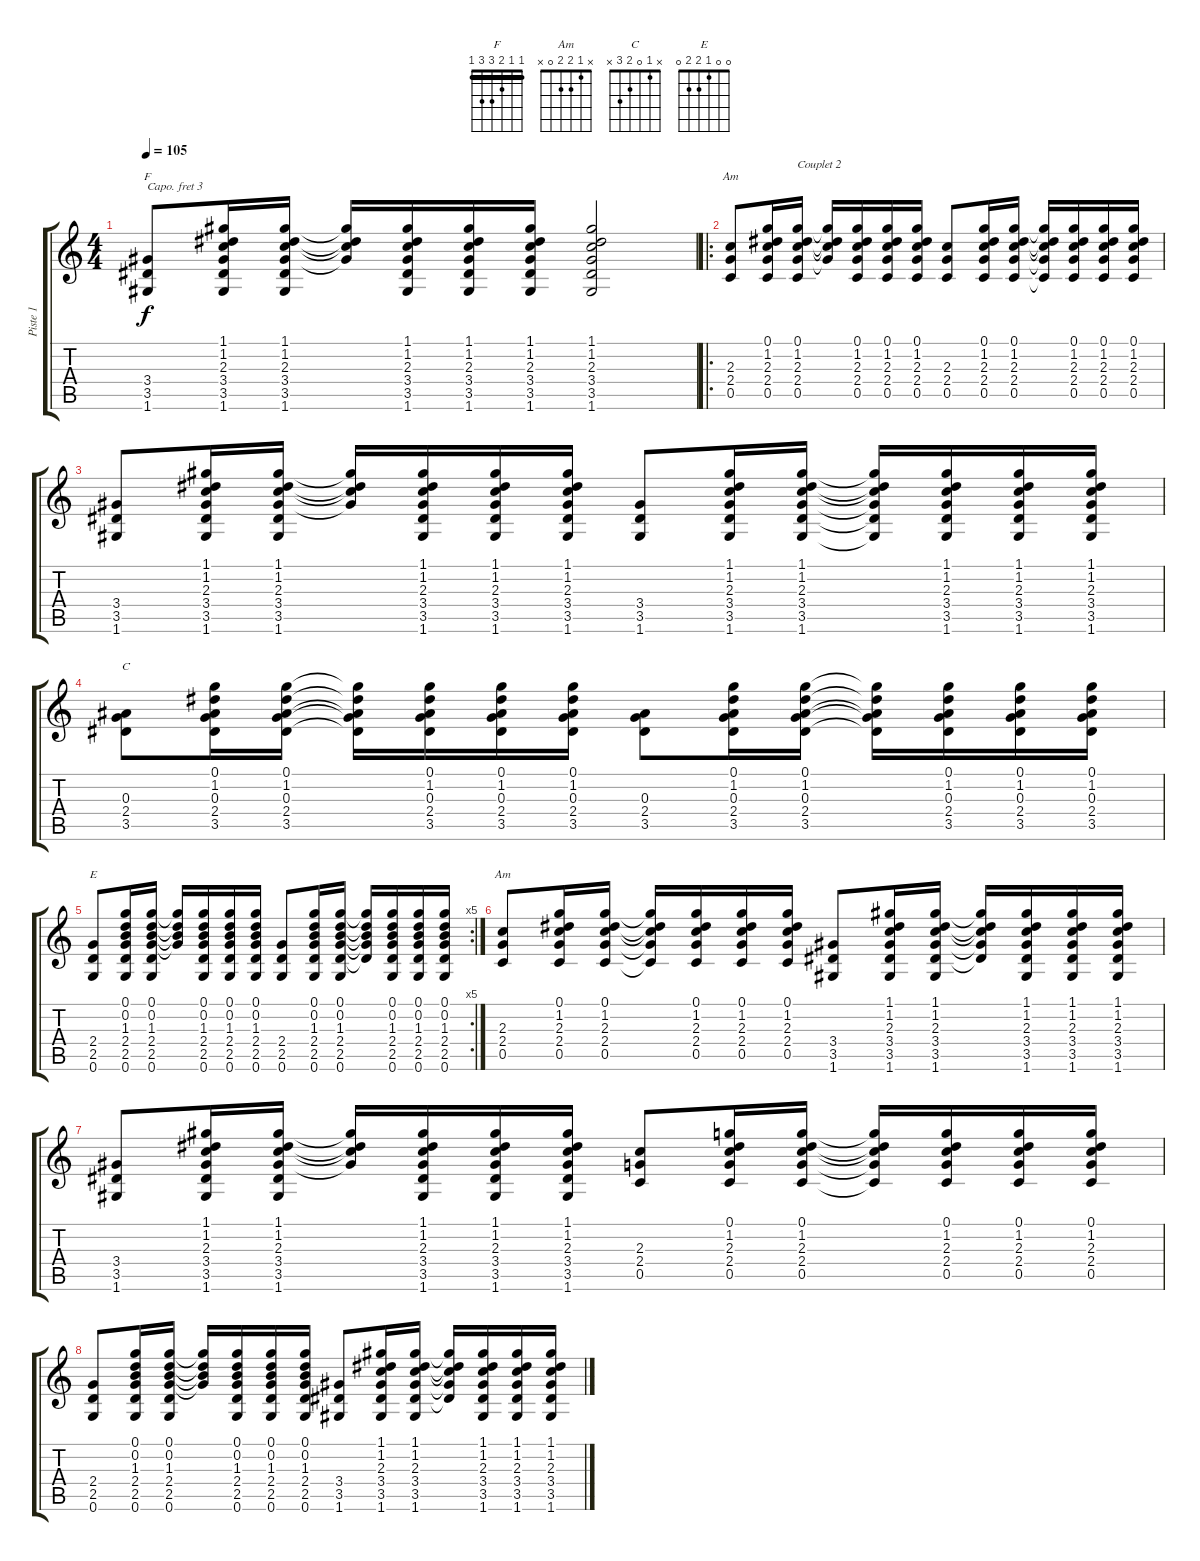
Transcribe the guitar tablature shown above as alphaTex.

\track ("Piste 1" "Piste 1") {instrument acousticguitarnylon}
\staff {score tabs}
\capo 3
\tuning (E4 B3 G3 D3 A2 E2) {hide}
\chord ("F" 1 1 2 3 3 1) {barre 1}
\chord ("Am" 0 1 2 2 0 x)
\chord ("C" x 1 0 2 3 x)
\chord ("E" 0 0 1 2 2 0)
\chord ("Am" x 1 2 2 0 x)
\ts (4 4)
\tempo 105
\clef g2
\ks c
(3.4 3.5 1.6).8{ch "F" dy f} (1.1 1.2 2.3 3.4 3.5 1.6).16 (1.1 1.2 2.3 3.4 3.5 1.6).16 (1.1{t} 1.2{t} 2.3{t} 3.4{t}).16 (1.1 1.2 2.3 3.4 3.5 1.6).16 (1.1 1.2 2.3 3.4 3.5 1.6).16 (1.1 1.2 2.3 3.4 3.5 1.6).16 (1.1 1.2 2.3 3.4 3.5 1.6).2 |
\ro
(2.3 2.4 0.5).8{ch "Am"} (0.1 1.2 2.3 2.4 0.5).16 (0.1 1.2 2.3 2.4 0.5).16{txt "Couplet 2"} (0.1{t} 1.2{t} 2.3{t} 2.4{t}).16 (0.1 1.2 2.3 2.4 0.5).16 (0.1 1.2 2.3 2.4 0.5).16 (0.1 1.2 2.3 2.4 0.5).16 (2.3 2.4 0.5).8 (0.1 1.2 2.3 2.4 0.5).16 (0.1 1.2 2.3 2.4 0.5).16 (0.1{t} 1.2{t} 2.3{t} 2.4{t} 0.5{t}).16 (0.1 1.2 2.3 2.4 0.5).16 (0.1 1.2 2.3 2.4 0.5).16 (0.1 1.2 2.3 2.4 0.5).16 |
(3.4 3.5 1.6).8 (1.1 1.2 2.3 3.4 3.5 1.6).16 (1.1 1.2 2.3 3.4 3.5 1.6).16 (1.1{t} 1.2{t} 2.3{t} 3.4{t}).16 (1.1 1.2 2.3 3.4 3.5 1.6).16 (1.1 1.2 2.3 3.4 3.5 1.6).16 (1.1 1.2 2.3 3.4 3.5 1.6).16 (3.4 3.5 1.6).8 (1.1 1.2 2.3 3.4 3.5 1.6).16 (1.1 1.2 2.3 3.4 3.5 1.6).16 (1.1{t} 1.2{t} 2.3{t} 3.4{t} 3.5{t} 1.6{t}).16 (1.1 1.2 2.3 3.4 3.5 1.6).16 (1.1 1.2 2.3 3.4 3.5 1.6).16 (1.1 1.2 2.3 3.4 3.5 1.6).16 |
(0.3 2.4 3.5).8{ch "C"} (0.1 1.2 0.3 2.4 3.5).16 (0.1 1.2 0.3 2.4 3.5).16 (0.1{t} 1.2{t} 0.3{t} 2.4{t} 3.5{t}).16 (0.1 1.2 0.3 2.4 3.5).16 (0.1 1.2 0.3 2.4 3.5).16 (0.1 1.2 0.3 2.4 3.5).16 (0.3 2.4 3.5).8 (0.1 1.2 0.3 2.4 3.5).16 (0.1 1.2 0.3 2.4 3.5).16 (0.1{t} 1.2{t} 0.3{t} 2.4{t} 3.5{t}).16 (0.1 1.2 0.3 2.4 3.5).16 (0.1 1.2 0.3 2.4 3.5).16 (0.1 1.2 0.3 2.4 3.5).16 |
\rc 5
(2.4 2.5 0.6).8{ch "E"} (0.1 0.2 1.3 2.4 2.5 0.6).16 (0.1 0.2 1.3 2.4 2.5 0.6).16 (0.1{t} 0.2{t} 1.3{t} 2.4{t}).16 (0.1 0.2 1.3 2.4 2.5 0.6).16 (0.1 0.2 1.3 2.4 2.5 0.6).16 (0.1 0.2 1.3 2.4 2.5 0.6).16 (2.4 2.5 0.6).8 (0.1 0.2 1.3 2.4 2.5 0.6).16 (0.1 0.2 1.3 2.4 2.5 0.6).16 (0.1{t} 0.2{t} 1.3{t} 2.4{t} 2.5{t}).16 (0.1 0.2 1.3 2.4 2.5 0.6).16 (0.1 0.2 1.3 2.4 2.5 0.6).16 (0.1 0.2 1.3 2.4 2.5 0.6).16 |
(2.3 2.4 0.5).8{ch "Am"} (0.1 1.2 2.3 2.4 0.5).16 (0.1 1.2 2.3 2.4 0.5).16 (0.1{t} 1.2{t} 2.3{t} 2.4{t} 0.5{t}).16 (0.1 1.2 2.3 2.4 0.5).16 (0.1 1.2 2.3 2.4 0.5).16 (0.1 1.2 2.3 2.4 0.5).16 (3.4 3.5 1.6).8 (1.1 1.2 2.3 3.4 3.5 1.6).16 (1.1 1.2 2.3 3.4 3.5 1.6).16 (1.1{t} 1.2{t} 2.3{t} 3.4{t} 3.5{t}).16 (1.1 1.2 2.3 3.4 3.5 1.6).16 (1.1 1.2 2.3 3.4 3.5 1.6).16 (1.1 1.2 2.3 3.4 3.5 1.6).16 |
(3.4 3.5 1.6).8 (1.1 1.2 2.3 3.4 3.5 1.6).16 (1.1 1.2 2.3 3.4 3.5 1.6).16 (1.1{t} 1.2{t} 2.3{t} 3.4{t}).16 (1.1 1.2 2.3 3.4 3.5 1.6).16 (1.1 1.2 2.3 3.4 3.5 1.6).16 (1.1 1.2 2.3 3.4 3.5 1.6).16 (2.3 2.4 0.5).8 (0.1 1.2 2.3 2.4 0.5).16 (0.1 1.2 2.3 2.4 0.5).16 (0.1{t} 1.2{t} 2.3{t} 2.4{t} 0.5{t}).16 (0.1 1.2 2.3 2.4 0.5).16 (0.1 1.2 2.3 2.4 0.5).16 (0.1 1.2 2.3 2.4 0.5).16 |
(2.4 2.5 0.6).8 (0.1 0.2 1.3 2.4 2.5 0.6).16 (0.1 0.2 1.3 2.4 2.5 0.6).16 (0.1{t} 0.2{t} 1.3{t} 2.4{t}).16 (0.1 0.2 1.3 2.4 2.5 0.6).16 (0.1 0.2 1.3 2.4 2.5 0.6).16 (0.1 0.2 1.3 2.4 2.5 0.6).16 (3.4 3.5 1.6).8 (1.1 1.2 2.3 3.4 3.5 1.6).16 (1.1 1.2 2.3 3.4 3.5 1.6).16 (1.1{t} 1.2{t} 2.3{t} 3.4{t} 3.5{t}).16 (1.1 1.2 2.3 3.4 3.5 1.6).16 (1.1 1.2 2.3 3.4 3.5 1.6).16 (1.1 1.2 2.3 3.4 3.5 1.6).16
